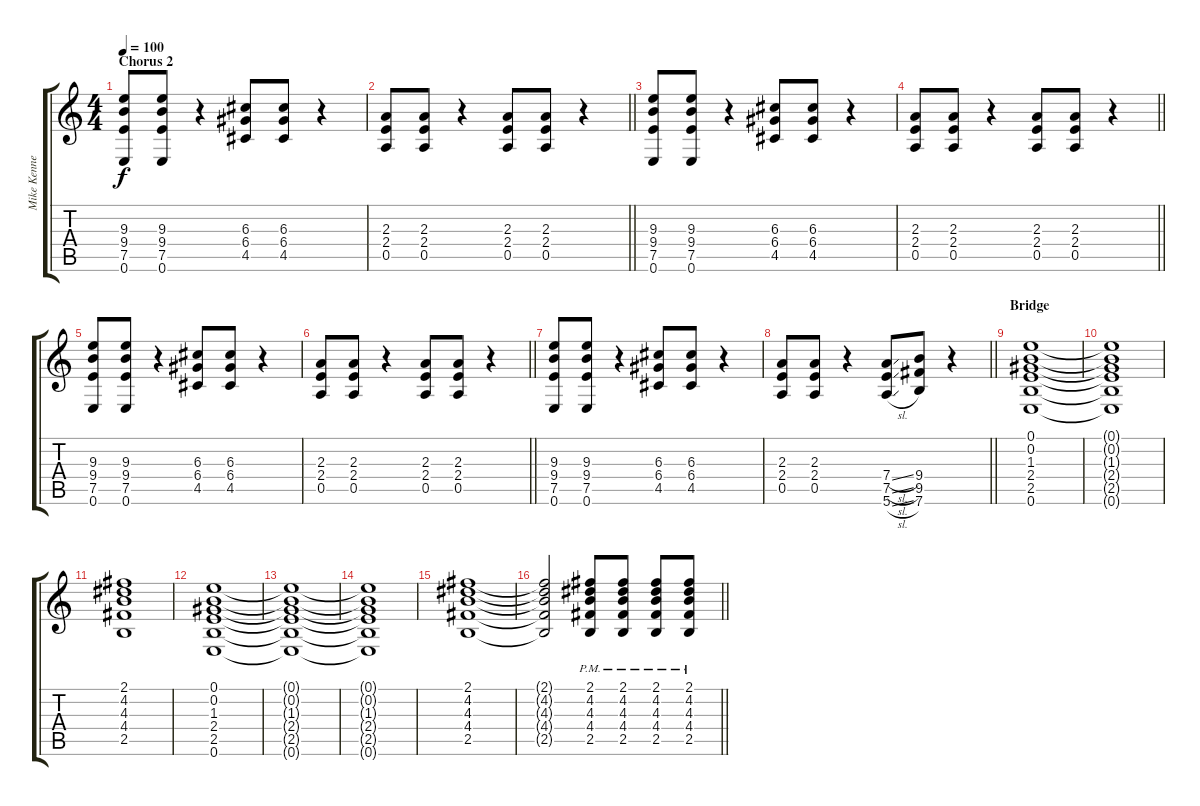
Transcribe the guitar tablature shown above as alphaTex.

\track ("Mike Kennerty (Rhythm Guitar)" "Mike Kenne") {instrument electricguitarjazz}
\staff {score tabs}
\tuning (E4 B3 G3 D3 A2 E2) {hide}
\ts (4 4)
\section ("" "Chorus 2")
\tempo 100
\clef g2
\ks c
(9.3 9.4 7.5 0.6).8{dy f} (9.3 9.4 7.5 0.6).8 r.4 (6.3 6.4 4.5).8 (6.3 6.4 4.5).8 r.4 |
\barLineRight lightlight
(2.3 2.4 0.5).8 (2.3 2.4 0.5).8 r.4 (2.3 2.4 0.5).8 (2.3 2.4 0.5).8 r.4 |
(9.3 9.4 7.5 0.6).8 (9.3 9.4 7.5 0.6).8 r.4 (6.3 6.4 4.5).8 (6.3 6.4 4.5).8 r.4 |
\barLineRight lightlight
(2.3 2.4 0.5).8 (2.3 2.4 0.5).8 r.4 (2.3 2.4 0.5).8 (2.3 2.4 0.5).8 r.4 |
(9.3 9.4 7.5 0.6).8 (9.3 9.4 7.5 0.6).8 r.4 (6.3 6.4 4.5).8 (6.3 6.4 4.5).8 r.4 |
\barLineRight lightlight
(2.3 2.4 0.5).8 (2.3 2.4 0.5).8 r.4 (2.3 2.4 0.5).8 (2.3 2.4 0.5).8 r.4 |
(9.3 9.4 7.5 0.6).8 (9.3 9.4 7.5 0.6).8 r.4 (6.3 6.4 4.5).8 (6.3 6.4 4.5).8 r.4 |
\barLineRight lightlight
(2.3 2.4 0.5).8 (2.3 2.4 0.5).8 r.4 (7.4{sl} 7.5{sl} 5.6{sl}).8 (9.4 9.5 7.6).8 r.4 |
\section ("" "Bridge")
(0.1 0.2 1.3 2.4 2.5 0.6).1 |
(0.1{t} 0.2{t} 1.3{t} 2.4{t} 2.5{t} 0.6{t}).1 |
(2.1 4.2 4.3 4.4 2.5).1 |
(0.1 0.2 1.3 2.4 2.5 0.6).1 |
(0.1{t} 0.2{t} 1.3{t} 2.4{t} 2.5{t} 0.6{t}).1 |
(0.1{t} 0.2{t} 1.3{t} 2.4{t} 2.5{t} 0.6{t}).1 |
(2.1 4.2 4.3 4.4 2.5).1 |
\barLineRight lightlight
(2.1{t} 4.2{t} 4.3{t} 4.4{t} 2.5{t}).2 (2.1{pm} 4.2{pm} 4.3{pm} 4.4{pm} 2.5{pm}).8 (2.1{pm} 4.2{pm} 4.3{pm} 4.4{pm} 2.5{pm}).8 (2.1{pm} 4.2{pm} 4.3{pm} 4.4{pm} 2.5{pm}).8 (2.1{pm} 4.2{pm} 4.3{pm} 4.4{pm} 2.5{pm}).8
